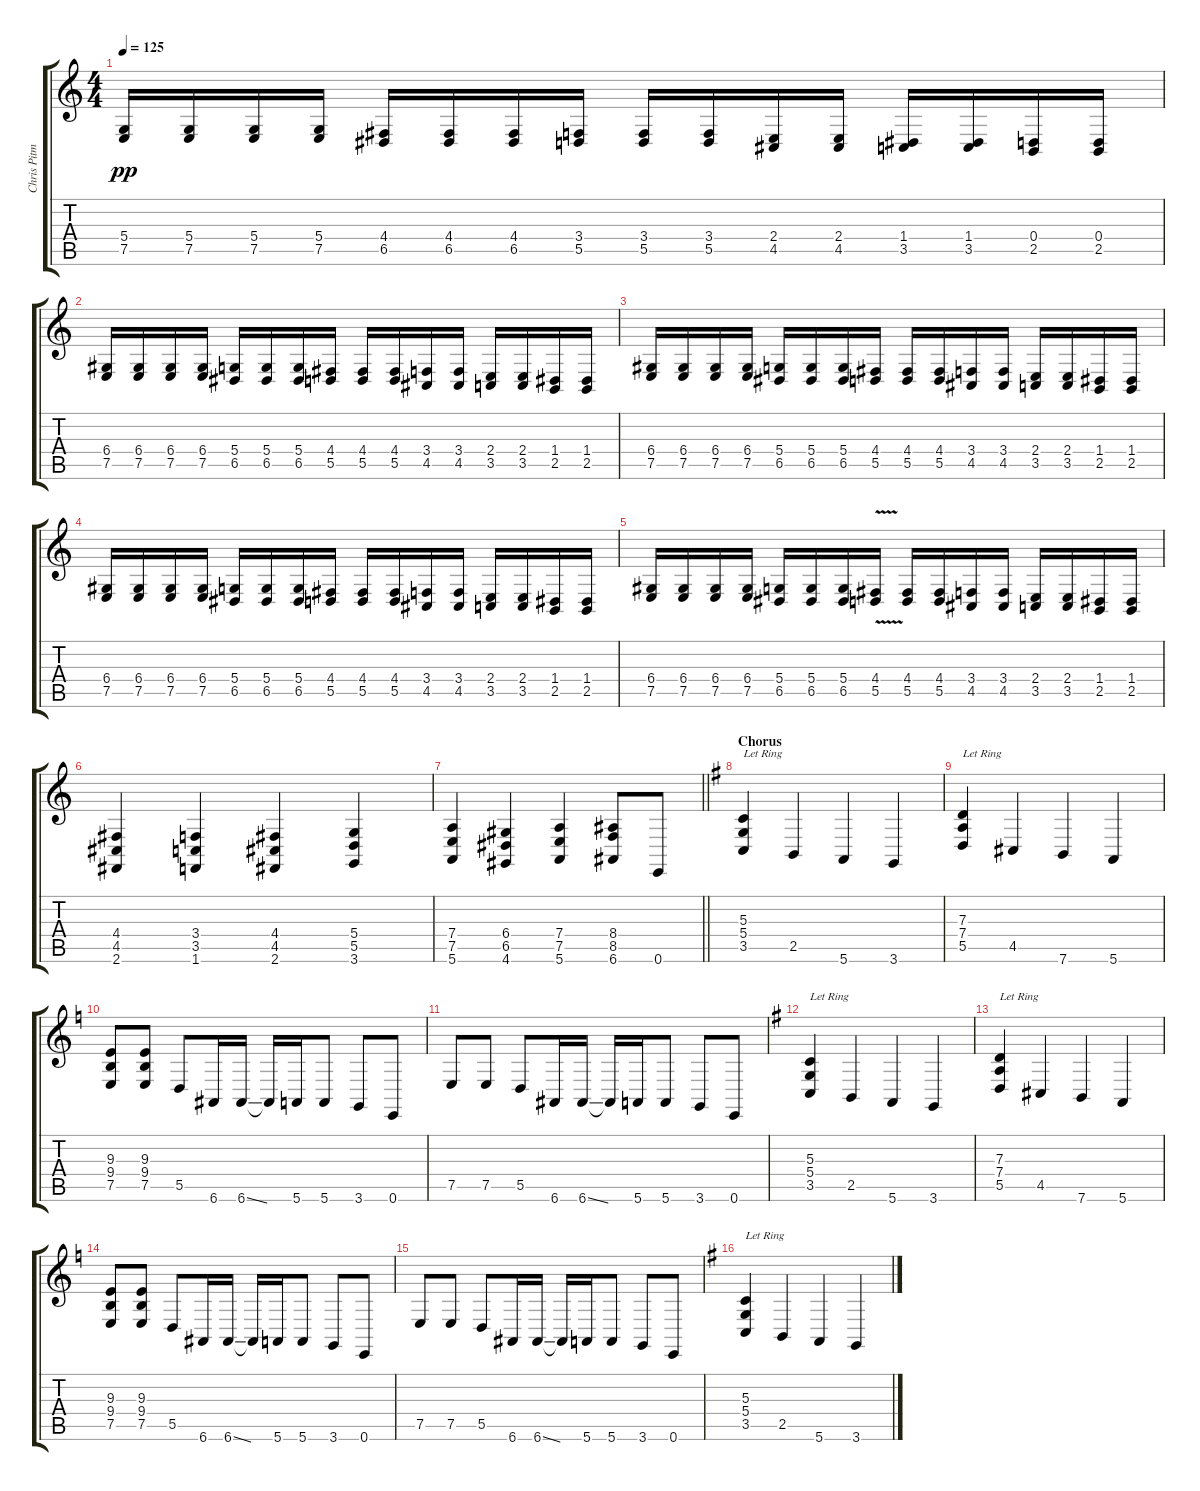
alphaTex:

\track ("Chris Pitman" "Chris Pitm") {instrument honkytonkpiano}
\staff {score tabs}
\tuning (E4 B3 G3 D3 A2 E2) {hide}
\ts (4 4)
\tempo 125
\clef g2
\ks c
(5.4 7.5).16{dy pp} (5.4 7.5).16 (5.4 7.5).16 (5.4 7.5).16 (4.4 6.5).16 (4.4 6.5).16 (4.4 6.5).16 (3.4 5.5).16 (3.4 5.5).16 (3.4 5.5).16 (2.4 4.5).16 (2.4 4.5).16 (1.4 3.5).16 (1.4 3.5).16 (0.4 2.5).16 (0.4 2.5).16 |
(6.4 7.5).16 (6.4 7.5).16 (6.4 7.5).16 (6.4 7.5).16 (5.4 6.5).16 (5.4 6.5).16 (5.4 6.5).16 (4.4 5.5).16 (4.4 5.5).16 (4.4 5.5).16 (3.4 4.5).16 (3.4 4.5).16 (2.4 3.5).16 (2.4 3.5).16 (1.4 2.5).16 (1.4 2.5).16 |
(6.4 7.5).16 (6.4 7.5).16 (6.4 7.5).16 (6.4 7.5).16 (5.4 6.5).16 (5.4 6.5).16 (5.4 6.5).16 (4.4 5.5).16 (4.4 5.5).16 (4.4 5.5).16 (3.4 4.5).16 (3.4 4.5).16 (2.4 3.5).16 (2.4 3.5).16 (1.4 2.5).16 (1.4 2.5).16 |
(6.4 7.5).16 (6.4 7.5).16 (6.4 7.5).16 (6.4 7.5).16 (5.4 6.5).16 (5.4 6.5).16 (5.4 6.5).16 (4.4 5.5).16 (4.4 5.5).16 (4.4 5.5).16 (3.4 4.5).16 (3.4 4.5).16 (2.4 3.5).16 (2.4 3.5).16 (1.4 2.5).16 (1.4 2.5).16 |
(6.4 7.5).16 (6.4 7.5).16 (6.4 7.5).16 (6.4 7.5).16 (5.4 6.5).16 (5.4 6.5).16 (5.4 6.5).16 (4.4 5.5{v}).16 (4.4 5.5).16 (4.4 5.5).16 (3.4 4.5).16 (3.4 4.5).16 (2.4 3.5).16 (2.4 3.5).16 (1.4 2.5).16 (1.4 2.5).16 |
(4.4 4.5 2.6).4{instrument honkytonkpiano} (3.4 3.5 1.6).4 (4.4 4.5 2.6).4 (5.4 5.5 3.6).4 |
\barLineRight lightlight
(7.4 7.5 5.6).4 (6.4 6.5 4.6).4 (7.4 7.5 5.6).4 (8.4 8.5 6.6).8 0.6.8 |
\section ("" "Chorus")
\ks g
(5.3 5.4 3.5).4{txt "Let Ring"} 2.5.4 5.6.4 3.6.4 |
(7.3 7.4 5.5).4{txt "Let Ring"} 4.5.4 7.6.4 5.6.4 |
\ks c
(9.3 9.4 7.5).8 (9.3 9.4 7.5).8 5.5.8 6.6.16 6.6{ss}.16 6.6{t}.16 5.6.16 5.6.8 3.6.8 0.6.8 |
7.5.8 7.5.8 5.5.8 6.6.16 6.6{ss}.16 6.6{t}.16 5.6.16 5.6.8 3.6.8 0.6.8 |
\ks g
(5.3 5.4 3.5).4{txt "Let Ring"} 2.5.4 5.6.4 3.6.4 |
(7.3 7.4 5.5).4{txt "Let Ring"} 4.5.4 7.6.4 5.6.4 |
\ks c
(9.3 9.4 7.5).8 (9.3 9.4 7.5).8 5.5.8 6.6.16 6.6{ss}.16 6.6{t}.16 5.6.16 5.6.8 3.6.8 0.6.8 |
7.5.8 7.5.8 5.5.8 6.6.16 6.6{ss}.16 6.6{t}.16 5.6.16 5.6.8 3.6.8 0.6.8 |
\ks g
(5.3 5.4 3.5).4{txt "Let Ring"} 2.5.4 5.6.4 3.6.4
